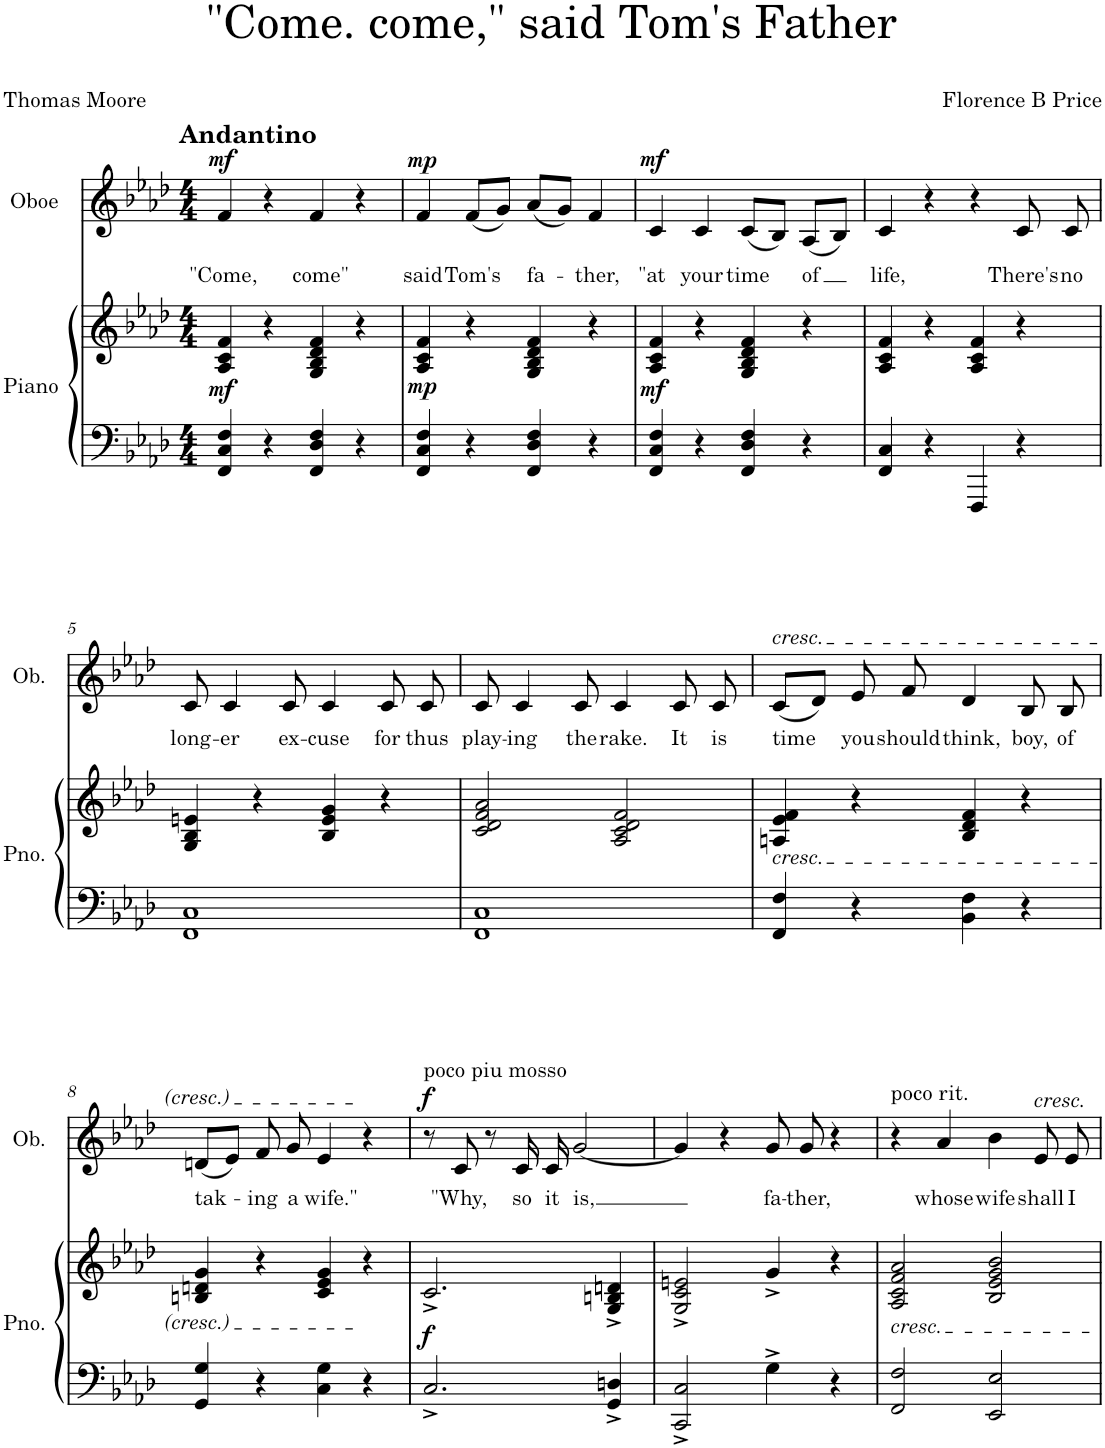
**kern	**kern	**dynam	**kern	**text	**dynam
*part2	*part2	*part2	*part1	*part1	*part1
*staff3	*staff2	*staff2/3	*staff1	*staff1	*staff1
*I"Piano	*	*	*I"Oboe	*	*
*I'Pno.	*	*	*I'Ob.	*	*
*clefF4	*clefG2	*	*clefG2	*	*
*k[b-e-a-d-]	*k[b-e-a-d-]	*	*k[b-e-a-d-]	*	*
*M4/4	*M4/4	*	*M4/4	*	*
=1	=1	=1	=1	=1	=1
!	!	!	!LO:TX:a:B:t=Andantino	!	!
!	!	!LO:DY:b	!	!LO:LY:b	!LO:DY:a
4FF/ 4C/ 4F/	4A-/ 4c/ 4f/	mf	4f/	"Come,	mf
4r	4r	.	4r	.	.
!	!	!	!	!LO:LY:b	!
4FF/ 4D-/ 4F/	4G/ 4B-/ 4d-/ 4f/	.	4f/	come"	.
4r	4r	.	4r	.	.
=2	=2	=2	=2	=2	=2
!	!	!LO:DY:b	!	!LO:LY:b	!LO:DY:a
4FF/ 4C/ 4F/	4A-/ 4c/ 4f/	mp	4f/	said	mp
!	!	!	!	!LO:LY:b	!
4r	4r	.	(8f/L	Tom's	.
.	.	.	8g/J)	.	.
!	!	!	!	!LO:LY:b	!
4FF/ 4D-/ 4F/	4G/ 4B-/ 4d-/ 4f/	.	(8a-/L	fa-	.
.	.	.	8g/J)	.	.
!	!	!	!	!LO:LY:b	!
4r	4r	.	4f/	-ther,	.
=3	=3	=3	=3	=3	=3
!	!	!LO:DY:b	!	!LO:LY:b	!LO:DY:a
4FF/ 4C/ 4F/	4A-/ 4c/ 4f/	mf	4c/	"at	mf
!	!	!	!	!LO:LY:b	!
4r	4r	.	4c/	your	.
!	!	!	!	!LO:LY:b	!
4FF/ 4D-/ 4F/	4G/ 4B-/ 4d-/ 4f/	.	(8c/L	time	.
.	.	.	8B-/J)	.	.
!	!	!	!	!LO:LY:b	!
4r	4r	.	(8A-/L	of	.
.	.	.	8B-/J)	.	.
=4	=4	=4	=4	=4	=4
!	!	!	!	!LO:LY:b	!
4FF/ 4C/	4A-/ 4c/ 4f/	.	4c/	life,	.
4r	4r	.	4r	.	.
4FFF/	4A-/ 4c/ 4f/	.	4r	.	.
!	!	!	!	!LO:LY:b	!
4r	4r	.	8c/	There's	.
!	!	!	!	!LO:LY:b	!
.	.	.	8c/	no	.
!!LO:LB:g=z
=5	=5	=5	=5	=5	=5
!	!	!	!	!LO:LY:b	!
1FF 1C	4G/ 4B-/ 4en/	.	8c/	long-	.
!	!	!	!	!LO:LY:b	!
.	.	.	4c/	-er	.
.	4r	.	.	.	.
!	!	!	!	!LO:LY:b	!
.	.	.	8c/	ex-	.
!	!	!	!	!LO:LY:b	!
.	4B-/ 4e/ 4g/	.	4c/	-cuse	.
!	!	!	!	!LO:LY:b	!
.	4r	.	8c/	for	.
!	!	!	!	!LO:LY:b	!
.	.	.	8c/	thus	.
=6	=6	=6	=6	=6	=6
!	!	!	!	!LO:LY:b	!
1FF 1C	2c/ 2d-/ 2f/ 2a-/	.	8c/	play-	.
!	!	!	!	!LO:LY:b	!
.	.	.	4c/	-ing	.
!	!	!	!	!LO:LY:b	!
.	.	.	8c/	the	.
!	!	!	!	!LO:LY:b	!
.	2A-/ 2c/ 2d-/ 2f/	.	4c/	rake.	.
!	!	!	!	!LO:LY:b	!
.	.	.	8c/	It	.
!	!	!	!	!LO:LY:b	!
.	.	.	8c/	is	.
=7	=7	=7	=7	=7	=7
!	!	!	!LO:TX:a:i:t=cresc.	!	!
!	!LO:TX:b:i:t=cresc.	!	!	!	!
!	!	!	!	!LO:LY:b	!
4FF/ 4F/	4An/ 4e-/ 4f/	.	(8c/L	time	.
.	.	.	8d-/J)	.	.
!	!	!	!	!LO:LY:b	!
4r	4r	.	8e-/	you	.
!	!	!	!	!LO:LY:b	!
.	.	.	8f/	should	.
!	!	!	!	!LO:LY:b	!
4BB-\ 4F\	4B-/ 4d-/ 4f/	.	4d-/	think,	.
!	!	!	!	!LO:LY:b	!
4r	4r	.	8B-/	boy,	.
!	!	!	!	!LO:LY:b	!
.	.	.	8B-/	of	.
!!LO:LB:g=z
=8	=8	=8	=8	=8	=8
!	!	!	!	!LO:LY:b	!
4GG/ 4G/	4Bn/ 4dn/ 4g/	.	(8dn/L	tak-	.
.	.	.	8e-/J)	.	.
!	!	!	!	!LO:LY:b	!
4r	4r	.	8f/	-ing	.
!	!	!	!	!LO:LY:b	!
.	.	.	8g/	a	.
!	!	!	!	!LO:LY:b	!
4C\ 4G\	4c/ 4e-/ 4g/	.	4e-/	wife."	.
4r	4r	.	4r	.	.
=9	=9	=9	=9	=9	=9
!	!	!	!LO:TX:a:t=poco piu mosso	!	!
!	!	!LO:DY:b	!	!	!LO:DY:a
2.C^/	2.c^/	f	8r	.	f
!	!	!	!	!LO:LY:b	!
.	.	.	8c/	"Why,	.
.	.	.	8r	.	.
!	!	!	!	!LO:LY:b	!
.	.	.	16c/	so	.
!	!	!	!	!LO:LY:b	!
.	.	.	16c/	it	.
!	!	!	!	!LO:LY:b	!
.	.	.	[2g/	is,	.
4GG/^ 4Dn/^	4G/^ 4Bn/^ 4dn/^	.	.	.	.
=10	=10	=10	=10	=10	=10
2CC/^ 2C/^	2G/^ 2c/^ 2en/^	.	4g/]	.	.
.	.	.	4r	.	.
!	!	!	!	!LO:LY:b	!
4G^\	4g^/	.	8g/	fa-	.
!	!	!	!	!LO:LY:b	!
.	.	.	8g/	-ther,	.
4r	4r	.	4r	.	.
=11	=11	=11	=11	=11	=11
!	!	!	!LO:TX:a:t=poco rit.	!	!
!	!LO:TX:b:i:t=cresc.	!	!	!	!
2FF/ 2F/	2A-/ 2c/ 2f/ 2a-/	.	4r	.	.
!	!	!	!	!LO:LY:b	!
.	.	.	4a-/	whose	.
!	!	!	!	!LO:LY:b	!
2EE-/ 2E-/	2B-/ 2e-/ 2g/ 2b-/	.	4b-\	wife	.
!	!	!	!LO:TX:a:i:t=cresc.	!	!
!	!	!	!	!LO:LY:b	!
.	.	.	8e-/	shall	.
!	!	!	!	!LO:LY:b	!
.	.	.	8e-/	I	.
=	=	=	=	=	=
*-	*-	*-	*-	*-	*-
